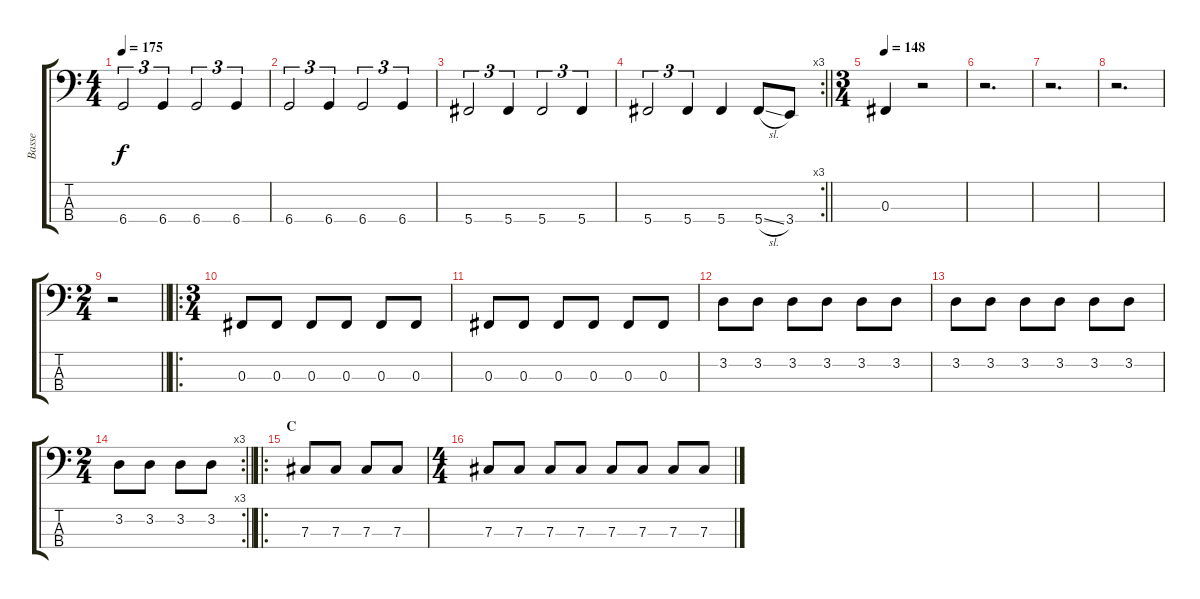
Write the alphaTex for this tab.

\track ("Basse" "Basse") {instrument electricbassfinger}
\staff {score tabs}
\tuning (E2 B1 Gb1 Db1) {hide}
\ts (4 4)
\tempo 175
\clef f4
\ks c
6.4.2{tu (3 2) dy f} 6.4.4{tu (3 2)} 6.4.2{tu (3 2)} 6.4.4{tu (3 2)} |
6.4.2{tu (3 2)} 6.4.4{tu (3 2)} 6.4.2{tu (3 2)} 6.4.4{tu (3 2)} |
5.4.2{tu (3 2)} 5.4.4{tu (3 2)} 5.4.2{tu (3 2)} 5.4.4{tu (3 2)} |
\rc 3
\barLineRight lightlight
5.4.2{tu (3 2)} 5.4.4{tu (3 2)} 5.4.4 5.4{sl}.8 3.4.8 |
\ts (3 4)
\tempo 148
0.3.4 r.2 |
r.2{d} |
r.2{d} |
r.2{d} |
\ts (2 4)
\barLineRight lightlight
r.2 |
\ro
\ts (3 4)
0.3.8 0.3.8 0.3.8 0.3.8 0.3.8 0.3.8 |
0.3.8 0.3.8 0.3.8 0.3.8 0.3.8 0.3.8 |
3.2.8 3.2.8 3.2.8 3.2.8 3.2.8 3.2.8 |
3.2.8 3.2.8 3.2.8 3.2.8 3.2.8 3.2.8 |
\rc 3
\ts (2 4)
\barLineRight lightlight
3.2.8 3.2.8 3.2.8 3.2.8 |
\ro
\section ("" "C")
7.3.8 7.3.8 7.3.8 7.3.8 |
\ts (4 4)
7.3.8 7.3.8 7.3.8 7.3.8 7.3.8 7.3.8 7.3.8 7.3.8
